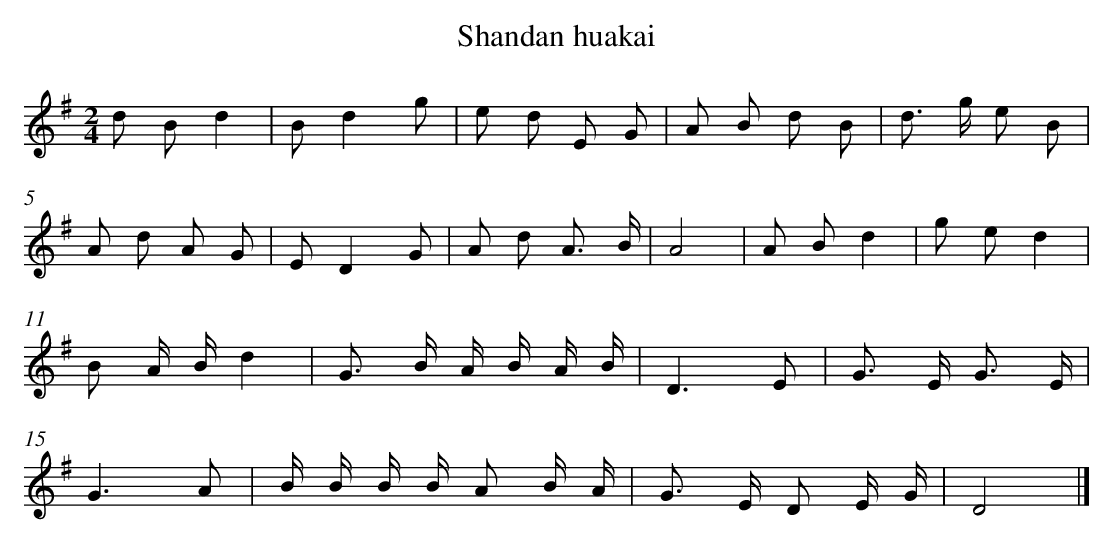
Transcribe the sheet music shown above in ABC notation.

X:1
T: Shandan huakai
L: 1/8
M: 2/4
K: G
d Bd2 [I:setbarnb 1]|
Bd2g |
e d E G |
A B d B |
d> g e B |
A d A G |
ED2G |
A d A3/ B/ |
A4 |
A Bd2 |
g ed2 |
B A/ B/d2 |
G> B A/ B/ A/ B/ |
D3E |
G> E G3/ E/ |
G3A |
B/ B/ B/ B/ A B/ A/ |
G> E D E/ G/ |
D4 |]
